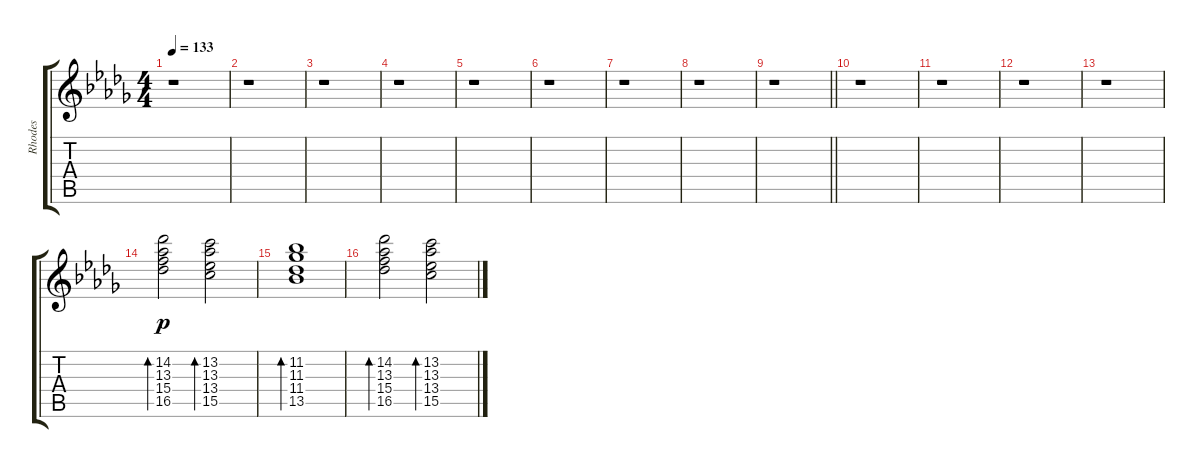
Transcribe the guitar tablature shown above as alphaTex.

\track ("Rhodes" "Rhodes") {instrument electricpiano1}
\staff {score tabs}
\tuning (E5 B4 G4 D4 A3 E3) {hide}
\ts (4 4)
\tempo 133
\clef g2
\ks db
r.1{dy mp} |
r.1 |
r.1 |
r.1 |
r.1 |
r.1 |
r.1 |
r.1 |
\barLineRight lightlight
r.1 |
r.1 |
r.1 |
r.1 |
r.1 |
(14.2 13.3 15.4 16.5).2{bd 30 dy p} (13.2 13.3 13.4 15.5).2{bd 30} |
(11.2 11.3 11.4 13.5).1{bd 30} |
(14.2 13.3 15.4 16.5).2{bd 30} (13.2 13.3 13.4 15.5).2{bd 30}
